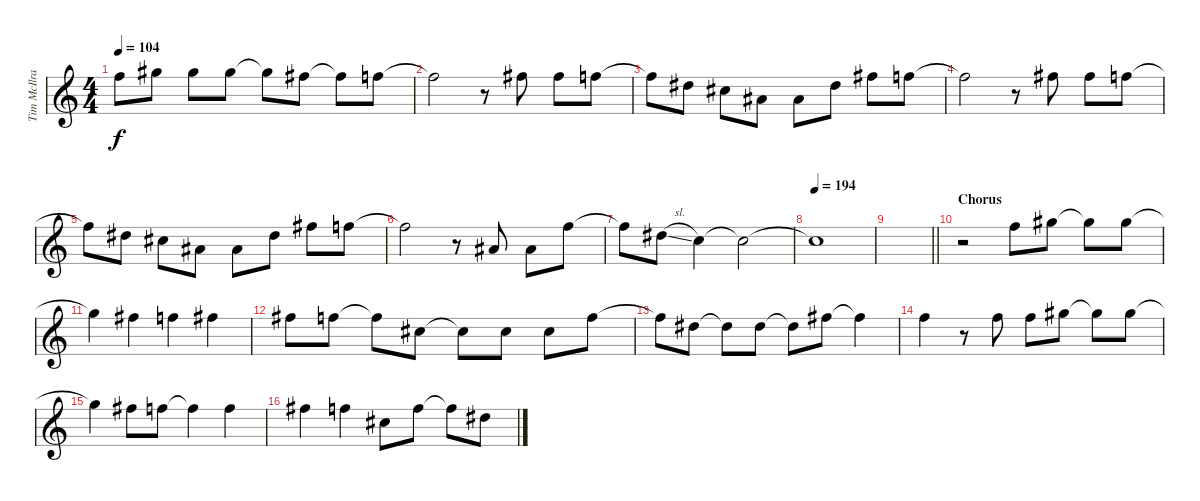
\track ("Tim McIlrath - Vocals" "Tim McIlra") {instrument distortionguitar}
\staff {score}
\tuning (Eb4 Bb3 Gb3 Db3 Ab2 Eb2) {hide}
\ts (4 4)
\tempo 104
\clef g2
\ks c
7.2{t}.8{dy f} 10.2.8 10.2.8 10.2.8 10.2{t}.8 8.2.8 8.2{t}.8 7.2.8 |
7.2{t}.2 r.8 8.2.8 8.2.8 7.2.8 |
7.2{t}.8 5.2.8 3.2.8 0.2.8 0.2.8 5.2.8 8.2.8 7.2.8 |
7.2{t}.2 r.8 8.2.8 8.2.8 7.2.8 |
7.2{t}.8 5.2.8 3.2.8 0.2.8 0.2.8 5.2.8 8.2.8 7.2.8 |
7.2{t}.2 r.8 0.2.8 0.2.8 7.2.8 |
7.2{t}.8 5.2{sl}.8 2.2.4 2.2{t}.2 |
\tempo 194
2.2{t}.1 |
\barLineRight lightlight
|
\section ("" "Chorus")
r.2 7.2.8 10.2.8 10.2{t}.8 10.2.8 |
10.2{t}.4 8.2.4 7.2.4 8.2.4 |
8.2.8 7.2.8 7.2{t}.8 3.2.8 3.2{t}.8 3.2.8 3.2.8 7.2.8 |
7.2{t}.8 5.2.8 5.2{t}.8 5.2.8 5.2{t}.8 8.2.8 8.2{t}.4 |
7.2.4 r.8 7.2.8 7.2.8 10.2.8 10.2{t}.8 10.2.8 |
10.2{t}.4 8.2.8 7.2.8 7.2{t}.4 7.2.4 |
8.2.4 7.2.4 3.2.8 7.2.8 7.2{t}.8 5.2.8
